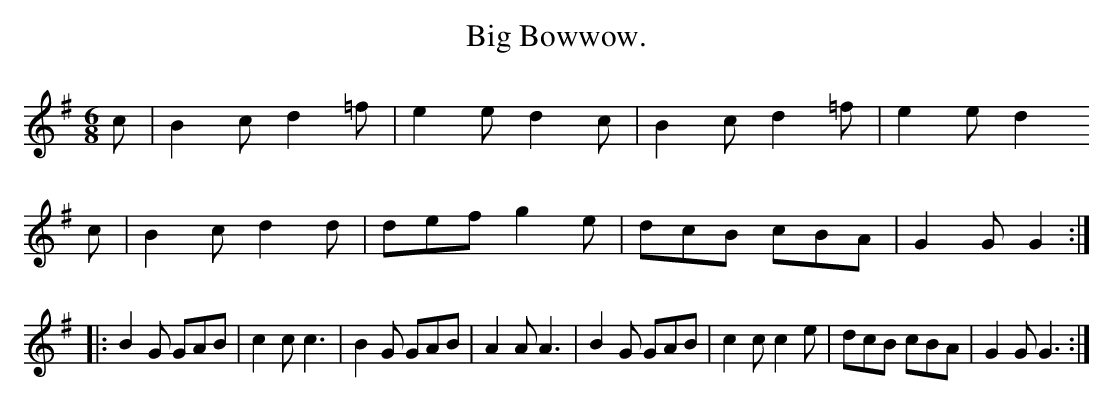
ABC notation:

X:1
T:Big Bowwow.
M:6/8
L:1/8
K:G
c|B2c d2=f|e2e d2c|B2c d2=f|e2e d2
c|B2c d2d |def g2e|dcB cBA |G2G G2::
  B2G GAB |c2c c3 |B2G GAB |A2A A3 |\
  B2G GAB |c2c c2e|dcB cBA |G2G G3:|
